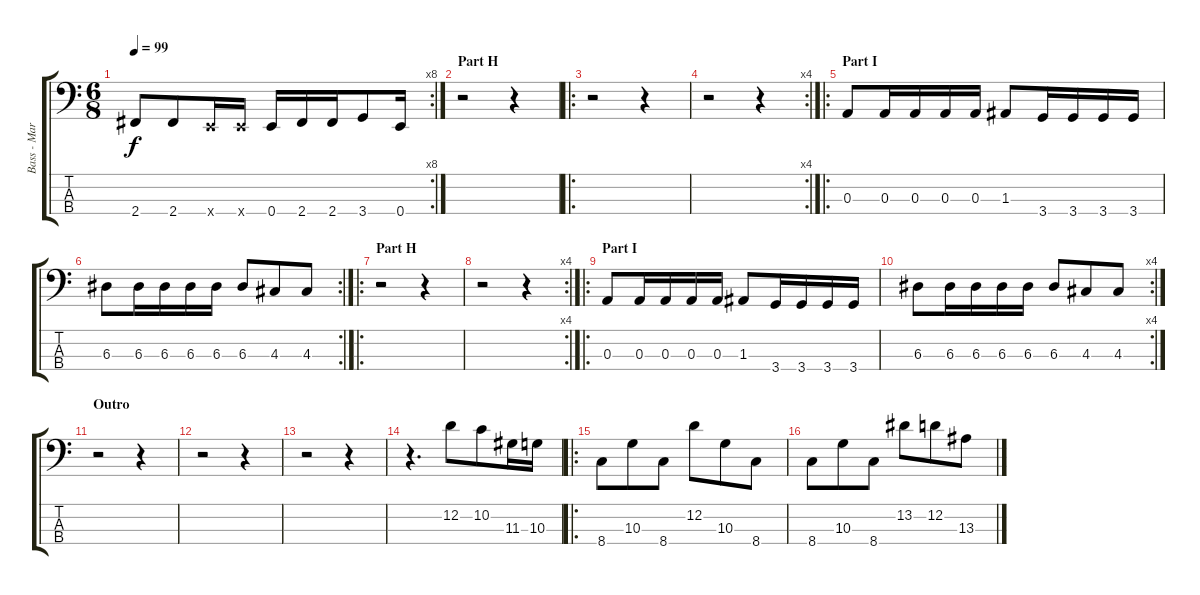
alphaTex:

\track ("Bass - Martin Lopez" "Bass - Mar") {instrument electricbassfinger}
\staff {score tabs}
\tuning (G2 D2 A1 E1) {hide}
\rc 8
\ts (6 8)
\tempo 99
\clef f4
\ks c
2.4.8{dy f} 2.4.8 0.4{x}.16 0.4{x}.16 0.4.16 2.4.16 2.4.16 3.4.8 0.4.16 |
\section ("" "Part H")
r.2 r.4 |
\ro
r.2 r.4 |
\rc 4
r.2 r.4 |
\ro
\section ("" "Part I")
0.3.8 0.3.16 0.3.16 0.3.16 0.3.16 1.3.8 3.4.16 3.4.16 3.4.16 3.4.16 |
\rc 2
6.3.8 6.3.16 6.3.16 6.3.16 6.3.16 6.3.8 4.3.8 4.3.8 |
\ro
\section ("" "Part H")
r.2 r.4 |
\rc 4
r.2 r.4 |
\ro
\section ("" "Part I")
0.3.8 0.3.16 0.3.16 0.3.16 0.3.16 1.3.8 3.4.16 3.4.16 3.4.16 3.4.16 |
\rc 4
6.3.8 6.3.16 6.3.16 6.3.16 6.3.16 6.3.8 4.3.8 4.3.8 |
\section ("" "Outro")
r.2 r.4 |
r.2 r.4 |
r.2 r.4 |
r.4{d} 12.2.8 10.2.8 11.3.16 10.3.16 |
\ro
8.4.8 10.3.8 8.4.8 12.2.8 10.3.8 8.4.8 |
8.4.8 10.3.8 8.4.8 13.2.8 12.2.8 13.3.8
